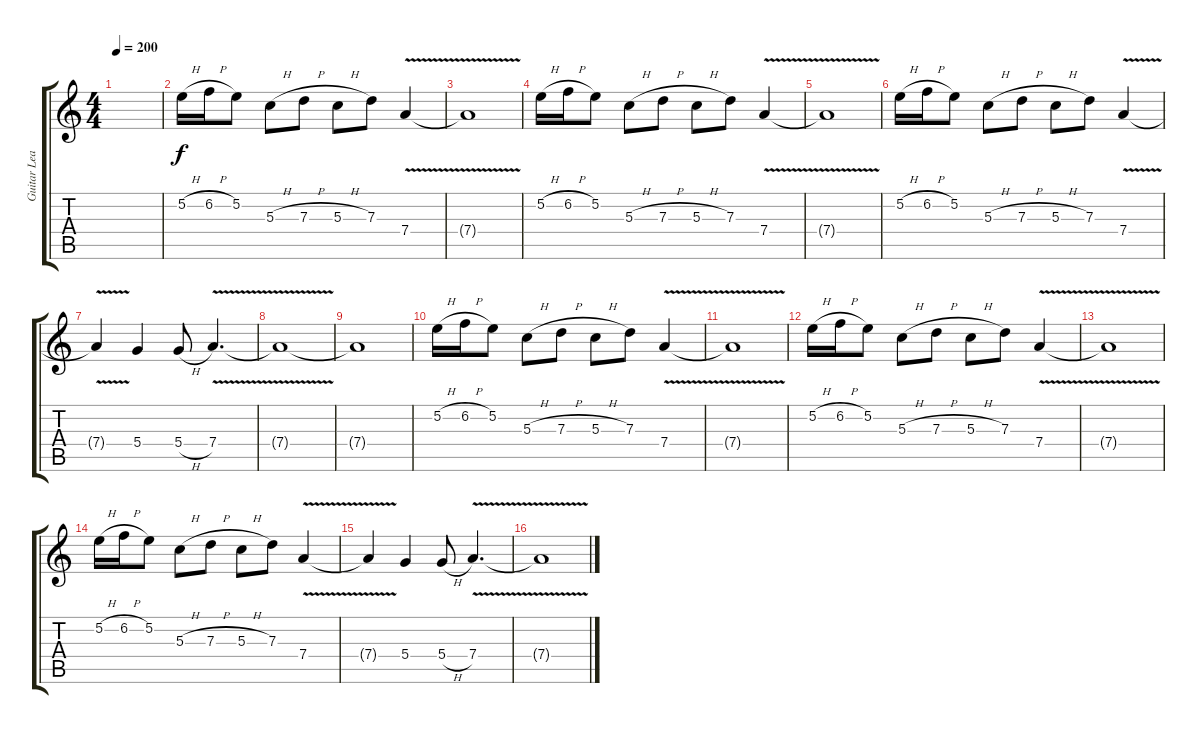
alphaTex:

\track ("Guitar Lead" "Guitar Lea") {instrument electricguitarmuted}
\staff {score tabs}
\tuning (E4 B3 G3 D3 A2 D2) {hide}
\ts (4 4)
\tempo 200
\clef g2
\ks c
|
5.2{h}.16{volume 14 balance 3} 6.2{h}.16 5.2.8 5.3{h}.8 7.3{h}.8 5.3{h}.8 7.3.8 7.4{v}.4 |
7.4{t}.1 |
5.2{h}.16 6.2{h}.16 5.2.8 5.3{h}.8 7.3{h}.8 5.3{h}.8 7.3.8 7.4{v}.4 |
7.4{t}.1 |
5.2{h}.16 6.2{h}.16 5.2.8 5.3{h}.8 7.3{h}.8 5.3{h}.8 7.3.8 7.4{v}.4 |
7.4{t}.4 5.4.4 5.4{h}.8 7.4{v}.4{d} |
7.4{t}.1 |
7.4{t}.1 |
5.2{h}.16 6.2{h}.16 5.2.8 5.3{h}.8 7.3{h}.8 5.3{h}.8 7.3.8 7.4{v}.4 |
7.4{t}.1 |
5.2{h}.16 6.2{h}.16 5.2.8 5.3{h}.8 7.3{h}.8 5.3{h}.8 7.3.8 7.4{v}.4 |
7.4{t}.1 |
5.2{h}.16 6.2{h}.16 5.2.8 5.3{h}.8 7.3{h}.8 5.3{h}.8 7.3.8 7.4{v}.4 |
7.4{t}.4 5.4.4 5.4{h}.8 7.4{v}.4{d} |
7.4{t}.1
